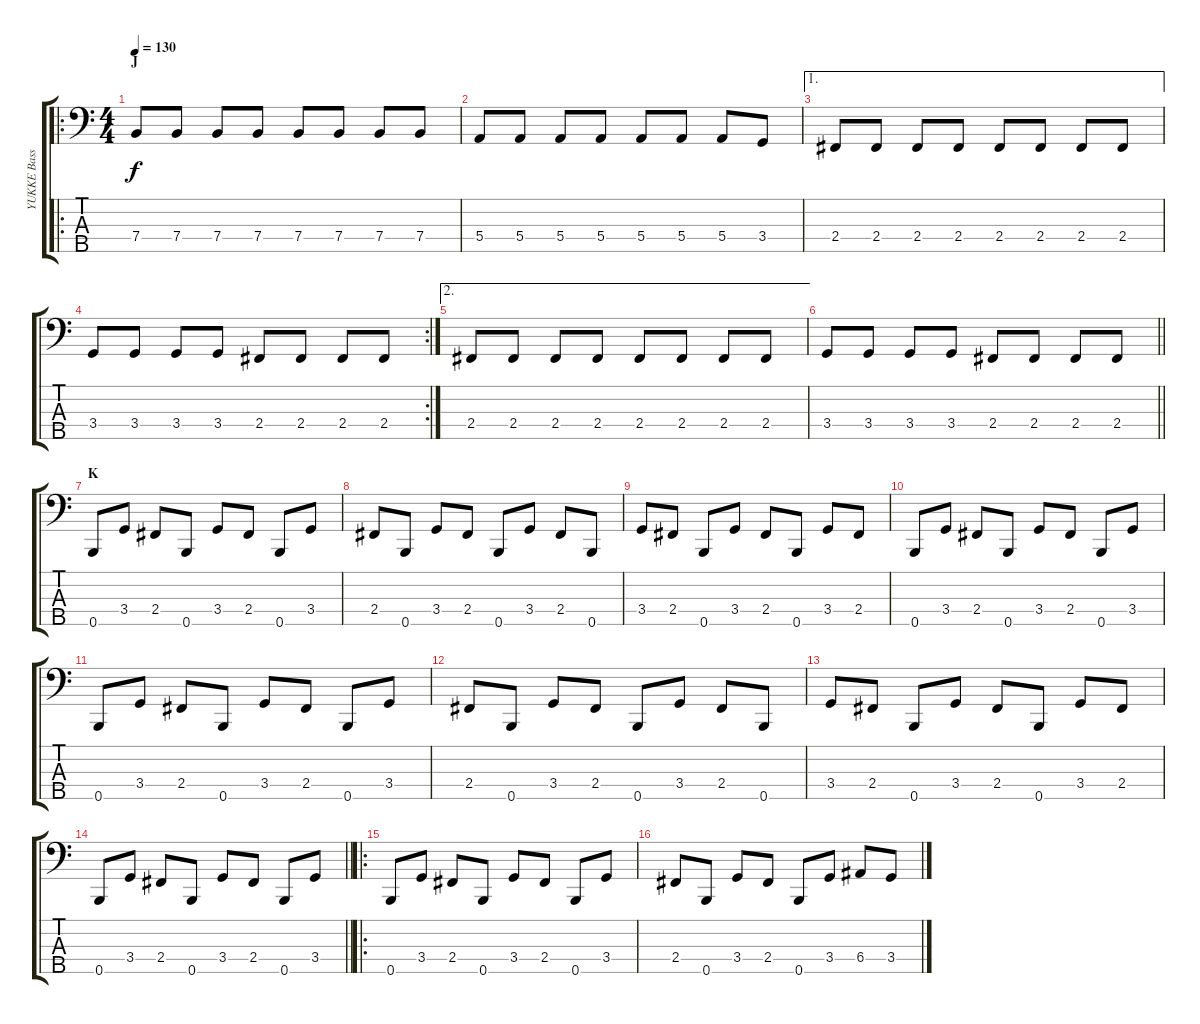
\track ("YUKKE Bass" "YUKKE Bass") {instrument electricbassfinger}
\staff {score tabs}
\tuning (G2 D2 A1 E1 B0) {hide}
\ro
\ts (4 4)
\section ("" "J")
\tempo 130
\clef f4
\ks c
7.4.8{dy f} 7.4.8 7.4.8 7.4.8 7.4.8 7.4.8 7.4.8 7.4.8 |
5.4.8 5.4.8 5.4.8 5.4.8 5.4.8 5.4.8 5.4.8 3.4.8 |
\ae 1
2.4.8 2.4.8 2.4.8 2.4.8 2.4.8 2.4.8 2.4.8 2.4.8 |
\rc 2
3.4.8 3.4.8 3.4.8 3.4.8 2.4.8 2.4.8 2.4.8 2.4.8 |
\ae 2
2.4.8 2.4.8 2.4.8 2.4.8 2.4.8 2.4.8 2.4.8 2.4.8 |
\barLineRight lightlight
3.4.8 3.4.8 3.4.8 3.4.8 2.4.8 2.4.8 2.4.8 2.4.8 |
\section ("" "K")
0.5.8 3.4.8 2.4.8 0.5.8 3.4.8 2.4.8 0.5.8 3.4.8 |
2.4.8 0.5.8 3.4.8 2.4.8 0.5.8 3.4.8 2.4.8 0.5.8 |
3.4.8 2.4.8 0.5.8 3.4.8 2.4.8 0.5.8 3.4.8 2.4.8 |
0.5.8 3.4.8 2.4.8 0.5.8 3.4.8 2.4.8 0.5.8 3.4.8 |
0.5.8 3.4.8 2.4.8 0.5.8 3.4.8 2.4.8 0.5.8 3.4.8 |
2.4.8 0.5.8 3.4.8 2.4.8 0.5.8 3.4.8 2.4.8 0.5.8 |
3.4.8 2.4.8 0.5.8 3.4.8 2.4.8 0.5.8 3.4.8 2.4.8 |
\barLineRight lightlight
0.5.8 3.4.8 2.4.8 0.5.8 3.4.8 2.4.8 0.5.8 3.4.8 |
\ro
0.5.8 3.4.8 2.4.8 0.5.8 3.4.8 2.4.8 0.5.8 3.4.8 |
2.4.8 0.5.8 3.4.8 2.4.8 0.5.8 3.4.8 6.4.8 3.4.8
